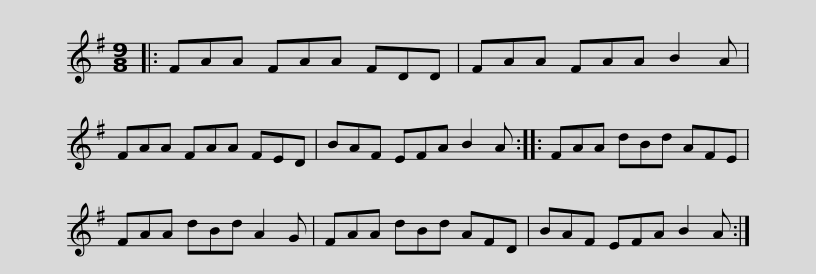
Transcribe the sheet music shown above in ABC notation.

X:1
L:1/8
M:9/8
I:linebreak $
K:G
V:1 treble
V:1
|: FAA FAA FDD | FAA FAA B2 A | FAA FAA FED | BAF EFA B2 A ::$ FAA dBd AFE | %5
 FAA dBd A2 G | FAA dBd AFD | BAF EFA B2 A :| %8
